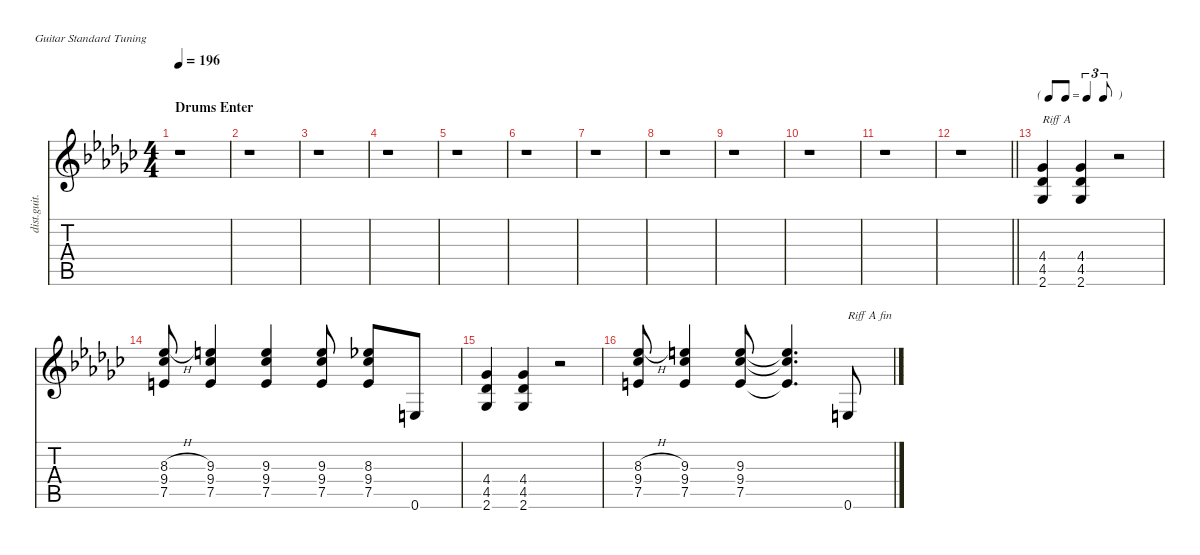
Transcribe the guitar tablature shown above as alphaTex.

\defaultSystemsLayout 4
\hideDynamics
\bracketExtendMode nobrackets
\otherSystemsTrackNameOrientation horizontal
\track ("Guitare 1" "dist.guit.") {defaultSystemsLayout 8 instrument distortionguitar}
\staff {score tabs}
\tuning (E4 B3 G3 D3 A2 E2)
\ts (4 4)
\section ("" "Drums Enter")
\tempo 196
\clef g2
\ks gb
r.1{dy f beam Down} |
r.1{beam Down} |
r.1{beam Down} |
r.1{beam Down} |
r.1{beam Down} |
r.1{beam Down} |
r.1{beam Down} |
r.1{beam Down} |
r.1{beam Down} |
r.1{beam Down} |
r.1{beam Down} |
\barLineRight lightlight
r.1{beam Down} |
\tf triplet8th
(4.4{acc b} 4.5{acc b} 2.6{acc b}).4{txt "Riff A" beam Up} (4.4{acc b} 4.5{acc b} 2.6{acc b}).4{beam Up} r.2{beam Up} |
(8.3{h acc b} 9.4{acc b} 7.5{acc forcenatural}).8{beam Up} (9.3{acc forcenatural} 9.4{acc b} 7.5{acc forcenatural}).4{beam Up} (9.3{acc forcenatural} 9.4{acc b} 7.5{acc forcenatural}).4{beam Up} (9.3{acc forcenatural} 9.4{acc b} 7.5{acc forcenatural}).8{beam Up} (8.3{acc b} 9.4{acc b} 7.5{acc forcenatural}).8{beam Up} 0.6{acc forcenatural}.8{beam Up} |
(4.4{acc b} 4.5{acc b} 2.6{acc b}).4{beam Up} (4.4{acc b} 4.5{acc b} 2.6{acc b}).4{beam Up} r.2{beam Up} |
(8.3{h acc b} 9.4{acc b} 7.5{acc forcenatural}).8{beam Up} (9.3{acc forcenatural} 9.4{acc b} 7.5{acc forcenatural}).4{beam Up} (9.3{acc forcenatural} 9.4{acc b} 7.5{acc forcenatural}).8{beam Up} (9.3{t acc forcenatural} 9.4{t acc b} 7.5{t acc forcenatural}).4{d beam Up} 0.6{acc forcenatural}.8{txt "Riff A fin" beam Up}
